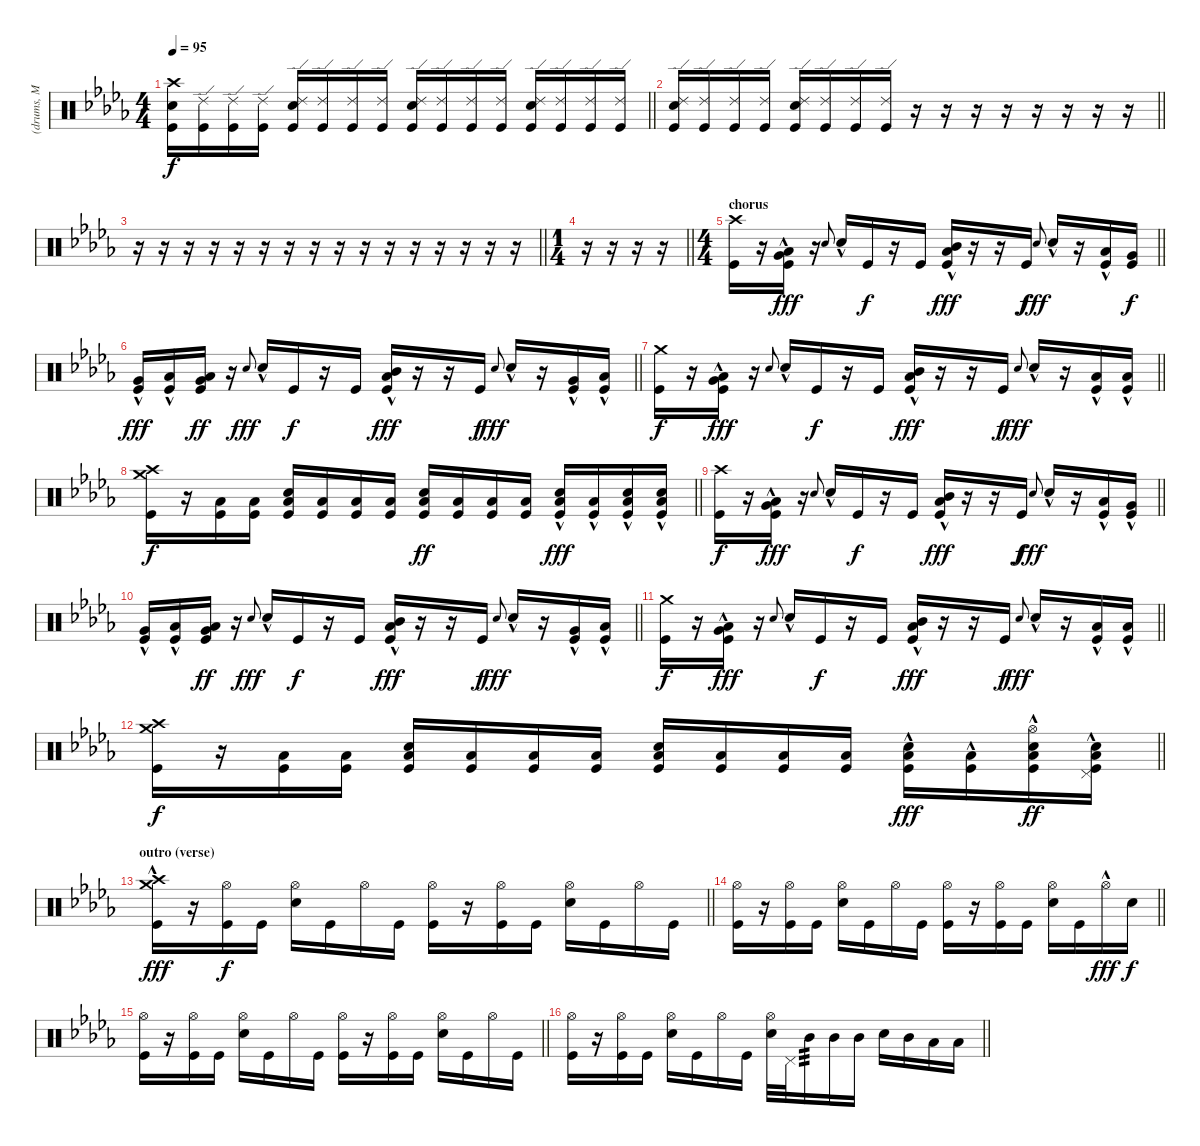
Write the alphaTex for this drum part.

\track (" (drums, Mike Wengren) tabbed by CareyWo" " (drums, M") {instrument percussion}
\staff {score}
\articulation defaults
\ts (4 4)
\tempo 95
\clef neutral
\barLineRight lightlight
\ks db
("Crash high (hit)" "Snare (hit) 2" "Kick (hit)").16{dy f} ("Ride (edge) 2" "Kick (hit)").16 ("Ride (edge) 2" "Kick (hit)").16 ("Ride (edge) 2" "Kick (hit)").16 ("Ride (edge) 2" "Snare (hit) 2" "Kick (hit)").16 ("Ride (edge) 2" "Kick (hit)").16 ("Ride (edge) 2" "Kick (hit)").16 ("Ride (edge) 2" "Kick (hit)").16 ("Ride (edge) 2" "Snare (hit) 2" "Kick (hit)").16 ("Ride (edge) 2" "Kick (hit)").16 ("Ride (edge) 2" "Kick (hit)").16 ("Ride (edge) 2" "Kick (hit)").16 ("Ride (edge) 2" "Snare (hit) 2" "Kick (hit)").16 ("Ride (edge) 2" "Kick (hit)").16 ("Ride (edge) 2" "Kick (hit)").16 ("Ride (edge) 2" "Kick (hit)").16 |
\barLineRight lightlight
("Ride (edge) 2" "Snare (hit) 2" "Kick (hit)").16 ("Ride (edge) 2" "Kick (hit)").16 ("Ride (edge) 2" "Kick (hit)").16 ("Ride (edge) 2" "Kick (hit)").16 ("Ride (edge) 2" "Snare (hit) 2" "Kick (hit)").16 ("Ride (edge) 2" "Kick (hit)").16 ("Ride (edge) 2" "Kick (hit)").16 ("Ride (edge) 2" "Kick (hit)").16 r.16 r.16 r.16 r.16 r.16 r.16 r.16 r.16 |
\barLineRight lightlight
r.16 r.16 r.16 r.16 r.16 r.16 r.16 r.16 r.16 r.16 r.16 r.16 r.16 r.16 r.16 r.16 |
\ts (1 4)
\barLineRight lightlight
r.16 r.16 r.16 r.16 |
\ts (4 4)
\section ("" "chorus")
\barLineRight lightlight
("Crash high (hit)" "Kick (hit)").16 r.16 ("Very Low Tom (hit)" "Low Floor Tom (hit)"{hac} "Kick (hit)").16{dy fff} r.16 "Snare (hit) 2".8{gr onbeat} "Snare (hit) 2"{hac}.16 "Kick (hit)".16{dy f} r.16 "Kick (hit)".16 ("Mid Tom (hit)"{hac} "Low Tom (hit)"{hac} "Kick (hit)").16{dy fff} r.16 r.16 "Kick (hit)".16{dy f} "Snare (hit) 2".8{gr onbeat dy fff} "Snare (hit) 2"{hac}.16 r.16 ("Low Tom (hit)"{hac} "Kick (hit)").16 ("Very Low Tom (hit)" "Kick (hit)").16{dy f} |
\barLineRight lightlight
("Very Low Tom (hit)"{hac} "Kick (hit)").16{dy fff} ("Low Floor Tom (hit)"{hac} "Kick (hit)").16 ("Very Low Tom (hit)" "Low Floor Tom (hit)" "Kick (hit)").16{dy ff} r.16 "Snare (hit) 2".8{gr onbeat dy fff} "Snare (hit) 2"{hac}.16 "Kick (hit)".16{dy f} r.16 "Kick (hit)".16 ("Mid Tom (hit)"{hac} "Low Tom (hit)"{hac} "Kick (hit)").16{dy fff} r.16 r.16 "Kick (hit)".16{dy f} "Snare (hit) 2".8{gr onbeat dy fff} "Snare (hit) 2"{hac}.16 r.16 ("Very Low Tom (hit)"{hac} "Kick (hit)").16 ("Low Tom (hit)"{hac} "Kick (hit)").16 |
\barLineRight lightlight
("Crash medium (hit)" "Kick (hit)").16{dy f} r.16 ("Very Low Tom (hit)" "Low Floor Tom (hit)"{hac} "Kick (hit)").16{dy fff} r.16 "Snare (hit) 2".8{gr onbeat} "Snare (hit) 2"{hac}.16 "Kick (hit)".16{dy f} r.16 "Kick (hit)".16 ("Mid Tom (hit)"{hac} "Low Tom (hit)"{hac} "Kick (hit)").16{dy fff} r.16 r.16 "Kick (hit)".16{dy f} "Snare (hit) 2".8{gr onbeat dy fff} "Snare (hit) 2"{hac}.16 r.16 ("Low Tom (hit)"{hac} "Kick (hit)").16 ("Low Tom (hit)"{hac} "Kick (hit)").16 |
\barLineRight lightlight
("Crash medium (hit)" "Crash high (hit)" "Kick (hit)").16{dy f} r.16 ("Low Floor Tom (hit)" "Kick (hit)").16 ("Low Floor Tom (hit)" "Kick (hit)").16 ("Snare (hit) 2" "Low Floor Tom (hit)" "Kick (hit)").16 ("Low Floor Tom (hit)" "Kick (hit)").16 ("Low Floor Tom (hit)" "Kick (hit)").16 ("Low Floor Tom (hit)" "Kick (hit)").16 ("Snare (hit) 2" "Low Floor Tom (hit)" "Kick (hit)").16{dy ff} ("Low Floor Tom (hit)" "Kick (hit)").16 ("Low Floor Tom (hit)" "Kick (hit)").16 ("Low Floor Tom (hit)" "Kick (hit)").16 ("Snare (hit) 2" "Low Floor Tom (hit)"{hac} "Kick (hit)").16{dy fff} ("Low Floor Tom (hit)"{hac} "Kick (hit)").16 ("Snare (hit) 2" "Low Floor Tom (hit)"{hac} "Kick (hit)").16 ("Snare (hit) 2" "Low Floor Tom (hit)"{hac} "Kick (hit)").16 |
\barLineRight lightlight
("Crash high (hit)" "Kick (hit)").16{dy f} r.16 ("Very Low Tom (hit)" "Low Floor Tom (hit)"{hac} "Kick (hit)").16{dy fff} r.16 "Snare (hit) 2".8{gr onbeat} "Snare (hit) 2"{hac}.16 "Kick (hit)".16{dy f} r.16 "Kick (hit)".16 ("Mid Tom (hit)"{hac} "Low Tom (hit)"{hac} "Kick (hit)").16{dy fff} r.16 r.16 "Kick (hit)".16{dy f} "Snare (hit) 2".8{gr onbeat dy fff} "Snare (hit) 2"{hac}.16 r.16 ("Low Tom (hit)"{hac} "Kick (hit)").16 ("Very Low Tom (hit)"{hac} "Kick (hit)").16 |
\barLineRight lightlight
("Very Low Tom (hit)"{hac} "Kick (hit)").16 ("Low Floor Tom (hit)"{hac} "Kick (hit)").16 ("Very Low Tom (hit)" "Low Floor Tom (hit)" "Kick (hit)").16{dy ff} r.16 "Snare (hit) 2".8{gr onbeat dy fff} "Snare (hit) 2"{hac}.16 "Kick (hit)".16{dy f} r.16 "Kick (hit)".16 ("Mid Tom (hit)"{hac} "Low Tom (hit)"{hac} "Kick (hit)").16{dy fff} r.16 r.16 "Kick (hit)".16{dy f} "Snare (hit) 2".8{gr onbeat dy fff} "Snare (hit) 2"{hac}.16 r.16 ("Very Low Tom (hit)"{hac} "Kick (hit)").16 ("Low Tom (hit)"{hac} "Kick (hit)").16 |
\barLineRight lightlight
("Crash medium (hit)" "Kick (hit)").16{dy f} r.16 ("Very Low Tom (hit)" "Low Floor Tom (hit)"{hac} "Kick (hit)").16{dy fff} r.16 "Snare (hit) 2".8{gr onbeat} "Snare (hit) 2"{hac}.16 "Kick (hit)".16{dy f} r.16 "Kick (hit)".16 ("Mid Tom (hit)"{hac} "Low Tom (hit)"{hac} "Kick (hit)").16{dy fff} r.16 r.16 "Kick (hit)".16{dy f} "Snare (hit) 2".8{gr onbeat dy fff} "Snare (hit) 2"{hac}.16 r.16 ("Low Tom (hit)"{hac} "Kick (hit)").16 ("Low Tom (hit)"{hac} "Kick (hit)").16 |
\barLineRight lightlight
("Crash medium (hit)" "Crash high (hit)" "Kick (hit)").16{dy f} r.16 ("Low Floor Tom (hit)" "Kick (hit)").16 ("Low Floor Tom (hit)" "Kick (hit)").16 ("Snare (hit) 2" "Low Floor Tom (hit)" "Kick (hit)").16 ("Low Floor Tom (hit)" "Kick (hit)").16 ("Low Floor Tom (hit)" "Kick (hit)").16 ("Low Floor Tom (hit)" "Kick (hit)").16 ("Snare (hit) 2" "Low Floor Tom (hit)" "Kick (hit)").16 ("Low Floor Tom (hit)" "Kick (hit)").16 ("Low Floor Tom (hit)" "Kick (hit)").16 ("Low Floor Tom (hit)" "Kick (hit)").16 ("Snare (hit) 2" "Low Floor Tom (hit)"{hac} "Kick (hit)").16{dy fff} ("Low Floor Tom (hit)"{hac} "Kick (hit)").16 ("Hi-Hat (open)" "Snare (hit) 2" "Low Floor Tom (hit)"{hac} "Kick (hit)").16{dy ff} ("Pedal Hi-Hat (hit)" "Snare (hit) 2" "Low Floor Tom (hit)"{hac} "Kick (hit)").16 |
\section ("" "outro (verse)")
\barLineRight lightlight
("Crash high (hit)"{hac} "Crash medium (hit)"{hac} "Kick (hit)"{hac}).16{dy fff} r.16 ("Hi-Hat (open)" "Kick (hit)").16{dy f} "Kick (hit)".16 ("Hi-Hat (open)" "Snare (hit) 2").16 "Kick (hit)".16 "Hi-Hat (open)".16 "Kick (hit)".16 ("Hi-Hat (open)" "Kick (hit)").16 r.16 ("Hi-Hat (open)" "Kick (hit)").16 "Kick (hit)".16 ("Hi-Hat (open)" "Snare (hit) 2").16 "Kick (hit)".16 "Hi-Hat (open)".16 "Kick (hit)".16 |
\barLineRight lightlight
("Hi-Hat (open)" "Kick (hit)").16 r.16 ("Hi-Hat (open)" "Kick (hit)").16 "Kick (hit)".16 ("Hi-Hat (open)" "Snare (hit) 2").16 "Kick (hit)".16 "Hi-Hat (open)".16 "Kick (hit)".16 ("Hi-Hat (open)" "Kick (hit)").16 r.16 ("Hi-Hat (open)" "Kick (hit)").16 "Kick (hit)".16 ("Hi-Hat (open)" "Snare (hit) 2").16 "Kick (hit)".16 "Hi-Hat (open)"{hac}.16{dy fff} "Snare (hit) 2".16{dy f} |
\barLineRight lightlight
("Hi-Hat (open)" "Kick (hit)").16 r.16 ("Hi-Hat (open)" "Kick (hit)").16 "Kick (hit)".16 ("Hi-Hat (open)" "Snare (hit) 2").16 "Kick (hit)".16 "Hi-Hat (open)".16 "Kick (hit)".16 ("Hi-Hat (open)" "Kick (hit)").16 r.16 ("Hi-Hat (open)" "Kick (hit)").16 "Kick (hit)".16 ("Hi-Hat (open)" "Snare (hit) 2").16 "Kick (hit)".16 "Hi-Hat (open)".16 "Kick (hit)".16 |
\barLineRight lightlight
("Hi-Hat (open)" "Kick (hit)").16 r.16 ("Hi-Hat (open)" "Kick (hit)").16 "Kick (hit)".16 ("Hi-Hat (open)" "Snare (hit) 2").16 "Kick (hit)".16 "Hi-Hat (open)".16 "Kick (hit)".16 ("Hi-Hat (open)" "Snare (hit) 2").32 "Pedal Hi-Hat (hit)".32 "Mid Tom (hit)".16{tp 3} "Mid Tom (hit)".16 "Mid Tom (hit)".16 "Snare (hit) 2".16 "Mid Tom (hit)".16 "Low Tom (hit)".16 "Low Tom (hit)".16
